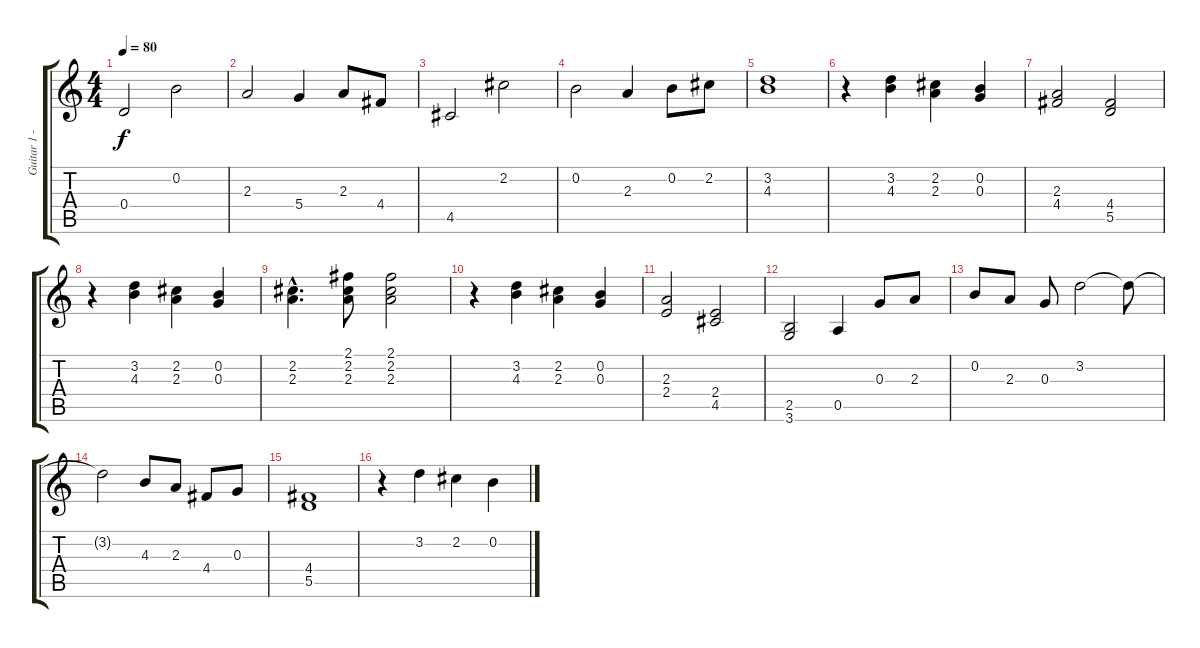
\track ("Guitar 1 - Main melody" "Guitar 1 -") {instrument acousticguitarnylon}
\staff {score tabs}
\tuning (E4 B3 G3 D3 A2 E2) {hide}
\ts (4 4)
\tempo 80
\clef g2
\ks c
0.4.2{dy f} 0.2.2 |
2.3.2 5.4.4 2.3.8 4.4.8 |
4.5.2 2.2.2 |
0.2.2 2.3.4 0.2.8 2.2.8 |
(3.2 4.3).1 |
r.4 (3.2 4.3).4 (2.2 2.3).4 (0.2 0.3).4 |
(2.3 4.4).2 (4.4 5.5).2 |
r.4 (3.2 4.3).4 (2.2 2.3).4 (0.2 0.3).4 |
(2.2{hac} 2.3{hac}).4{d} (2.1 2.2 2.3).8 (2.1 2.2 2.3).2 |
r.4 (3.2 4.3).4 (2.2 2.3).4 (0.2 0.3).4 |
(2.3 2.4).2 (2.4 4.5).2 |
(2.5 3.6).2 0.5.4 0.3.8 2.3.8 |
0.2.8 2.3.8 0.3.8 3.2.2 3.2{t}.8 |
3.2{t}.2 4.3.8 2.3.8 4.4.8 0.3.8 |
(4.4 5.5).1 |
r.4 3.2.4 2.2.4 0.2.4
